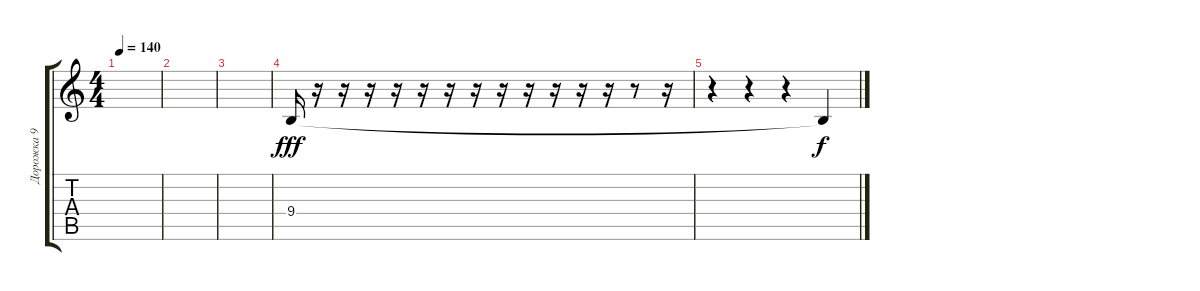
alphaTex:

\track ("Дорожка 9" "Дорожка 9") {instrument tuba}
\staff {score tabs}
\tuning (E4 B3 G3 D3 A2 E2) {hide}
\ts (4 4)
\tempo 140
\clef g2
\ks c
|
|
|
9.4.16{dy fff} r.16 r.16 r.16 r.16 r.16 r.16 r.16 r.16 r.16 r.16 r.16 r.16 r.8 r.16 |
r.4 r.4 r.4 9.4{t}.4{dy f}
